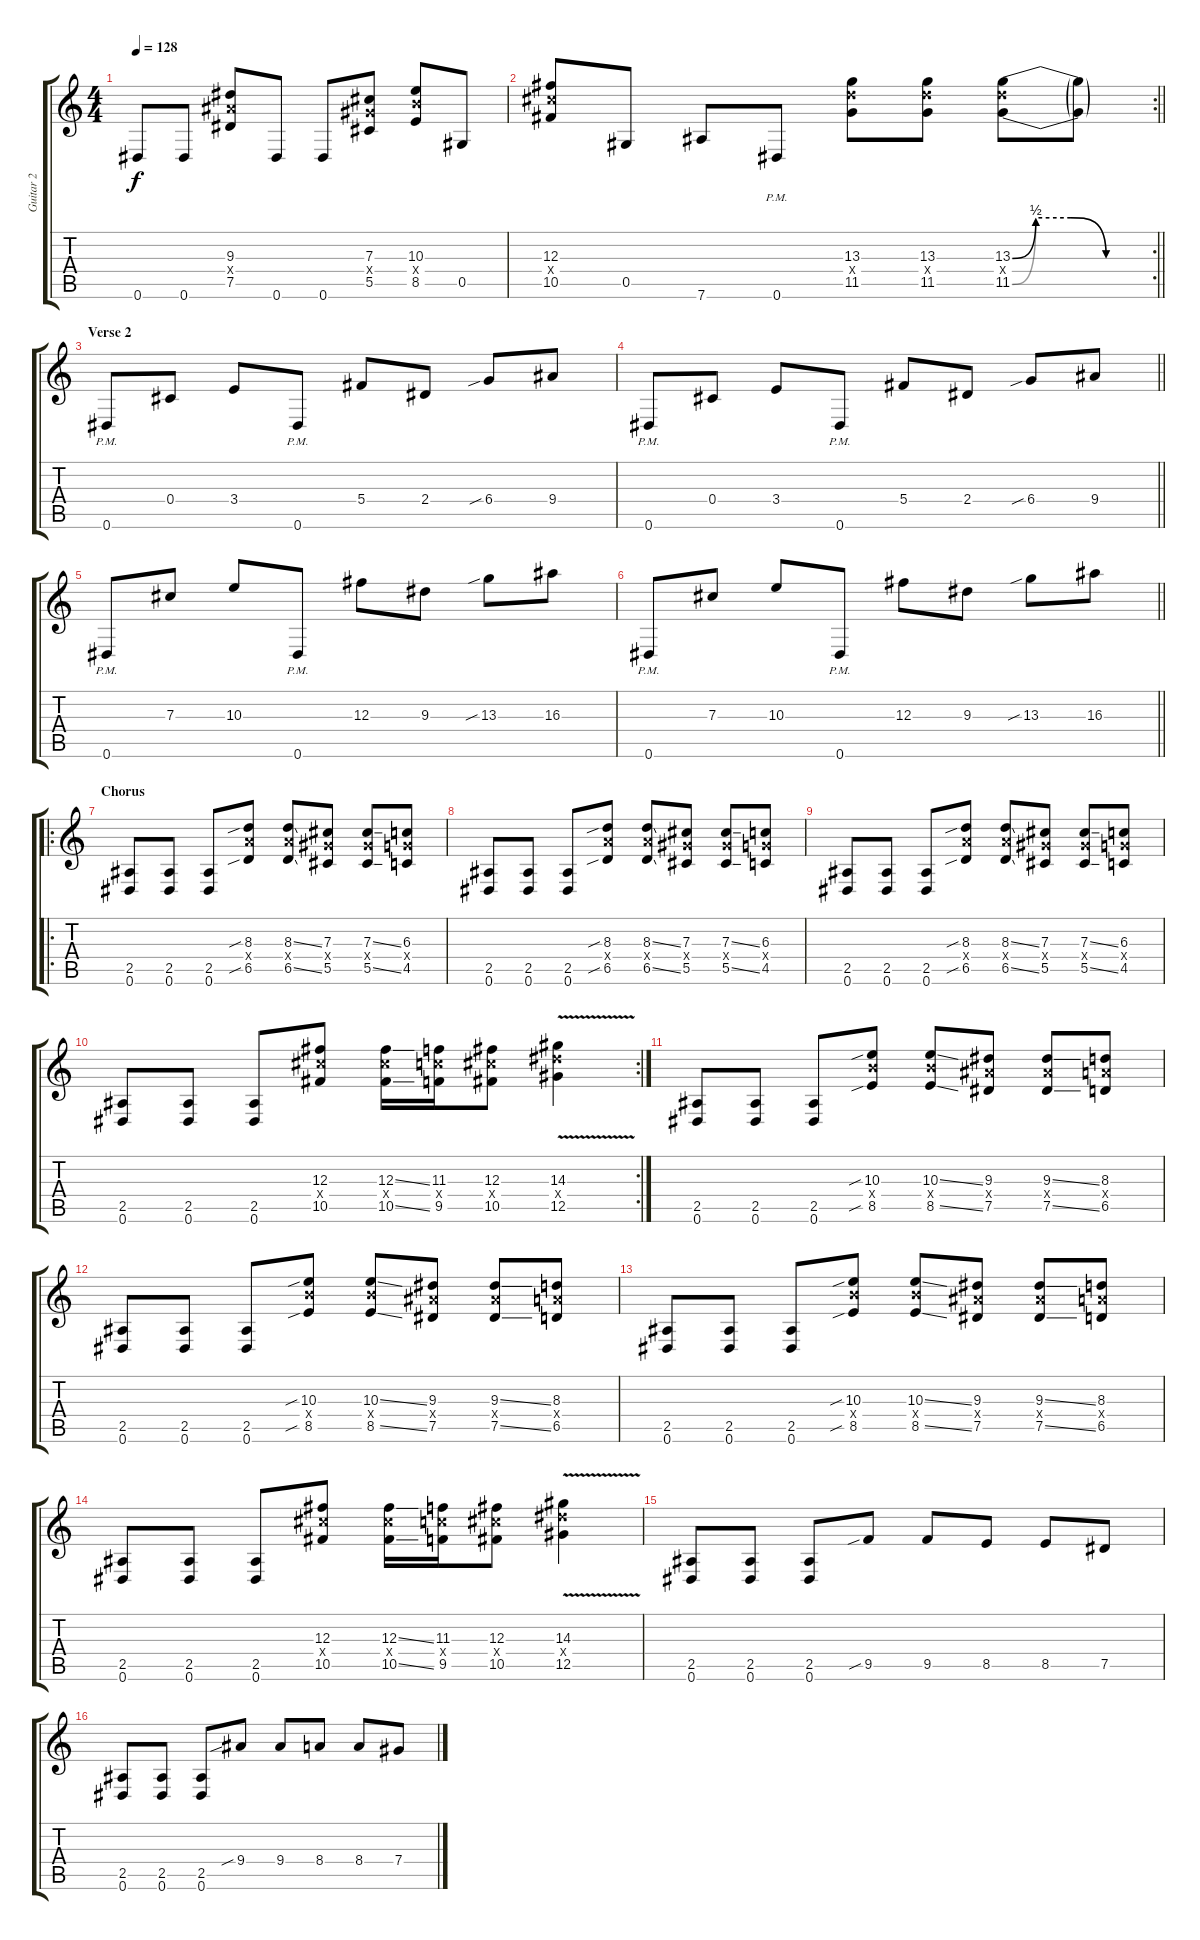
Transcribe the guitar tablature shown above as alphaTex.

\track ("Guitar 2" "Guitar 2") {instrument distortionguitar}
\staff {score tabs}
\tuning (Eb4 Bb3 Gb3 Db3 Ab2 Eb2) {hide}
\ts (4 4)
\tempo 128
\clef g2
\ks c
0.6.8{dy f} 0.6.8 (9.3 9.4{x} 7.5).8 0.6.8 0.6.8 (7.3 7.4{x} 5.5).8 (10.3 10.4{x} 8.5).8 0.5.8 |
\rc 2
\barLineRight lightlight
(12.3 12.4{x} 10.5).8 0.5.8 7.6.8 0.6{pm}.8 (13.3 13.4{x} 11.5).8 (13.3 13.4{x} 11.5).8 (13.3{be (custom 0 0 10 2 25 2 40 0 60 0)} 13.4{x} 11.5{be (custom 0 0 10 2 25 2 40 0 60 0)}).8 (13.3{t} 11.5{t}).8 |
\section ("" "Verse 2")
0.6{pm}.8 0.4.8 3.4.8 0.6{pm}.8 5.4.8 2.4.8 6.4{sib}.8 9.4.8 |
\barLineRight lightlight
0.6{pm}.8 0.4.8 3.4.8 0.6{pm}.8 5.4.8 2.4.8 6.4{sib}.8 9.4.8 |
0.6{pm}.8 7.3.8 10.3.8 0.6{pm}.8 12.3.8 9.3.8 13.3{sib}.8 16.3.8 |
\barLineRight lightlight
0.6{pm}.8 7.3.8 10.3.8 0.6{pm}.8 12.3.8 9.3.8 13.3{sib}.8 16.3.8 |
\ro
\section ("" "Chorus")
(2.5 0.6).8 (2.5 0.6).8 (2.5 0.6).8 (8.3{sib} 8.4{x} 6.5{sib}).8 (8.3{ss} 8.4{x} 6.5{ss}).8 (7.3 7.4{x} 5.5).8 (7.3{ss} 7.4{x} 5.5{ss}).8 (6.3 6.4{x} 4.5).8 |
(2.5 0.6).8 (2.5 0.6).8 (2.5 0.6).8 (8.3{sib} 8.4{x} 6.5{sib}).8 (8.3{ss} 8.4{x} 6.5{ss}).8 (7.3 7.4{x} 5.5).8 (7.3{ss} 7.4{x} 5.5{ss}).8 (6.3 6.4{x} 4.5).8 |
(2.5 0.6).8 (2.5 0.6).8 (2.5 0.6).8 (8.3{sib} 8.4{x} 6.5{sib}).8 (8.3{ss} 8.4{x} 6.5{ss}).8 (7.3 7.4{x} 5.5).8 (7.3{ss} 7.4{x} 5.5{ss}).8 (6.3 6.4{x} 4.5).8 |
\rc 2
(2.5 0.6).8 (2.5 0.6).8 (2.5 0.6).8 (12.3 12.4{x} 10.5).8 (12.3{ss} 12.4{x} 10.5{ss}).16 (11.3 11.4{x} 9.5).16 (12.3 12.4{x} 10.5).8 (14.3{v} 14.4{v x} 12.5{v}).4 |
(2.5 0.6).8 (2.5 0.6).8 (2.5 0.6).8 (10.3{sib} 10.4{x} 8.5{sib}).8 (10.3{ss} 10.4{x} 8.5{ss}).8 (9.3 9.4{x} 7.5).8 (9.3{ss} 9.4{x} 7.5{ss}).8 (8.3 8.4{x} 6.5).8 |
(2.5 0.6).8 (2.5 0.6).8 (2.5 0.6).8 (10.3{sib} 10.4{x} 8.5{sib}).8 (10.3{ss} 10.4{x} 8.5{ss}).8 (9.3 9.4{x} 7.5).8 (9.3{ss} 9.4{x} 7.5{ss}).8 (8.3 8.4{x} 6.5).8 |
(2.5 0.6).8 (2.5 0.6).8 (2.5 0.6).8 (10.3{sib} 10.4{x} 8.5{sib}).8 (10.3{ss} 10.4{x} 8.5{ss}).8 (9.3 9.4{x} 7.5).8 (9.3{ss} 9.4{x} 7.5{ss}).8 (8.3 8.4{x} 6.5).8 |
(2.5 0.6).8 (2.5 0.6).8 (2.5 0.6).8 (12.3 12.4{x} 10.5).8 (12.3{ss} 12.4{x} 10.5{ss}).16 (11.3 11.4{x} 9.5).16 (12.3 12.4{x} 10.5).8 (14.3{v} 14.4{v x} 12.5{v}).4 |
(2.5 0.6).8 (2.5 0.6).8 (2.5 0.6).8 9.5{sib}.8 9.5.8 8.5.8 8.5.8 7.5.8 |
(2.5 0.6).8 (2.5 0.6).8 (2.5 0.6).8 9.4{sib}.8 9.4.8 8.4.8 8.4.8 7.4.8
